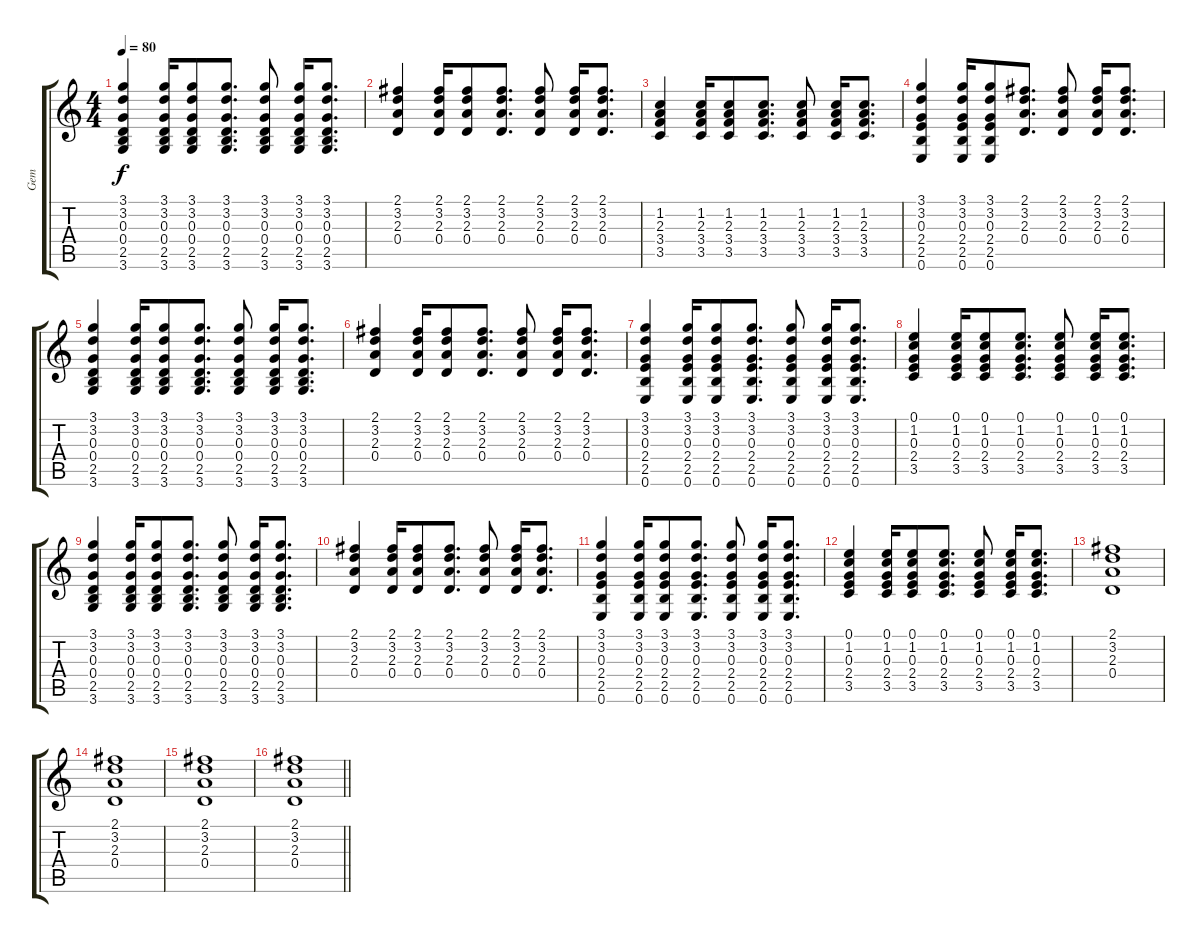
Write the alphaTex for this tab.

\track ("Gem" "Gem") {instrument overdrivenguitar}
\staff {score tabs}
\tuning (E4 B3 G3 D3 A2 E2) {hide}
\ts (4 4)
\tempo 80
\clef g2
\ks c
(3.1 3.2 0.3 0.4 2.5 3.6).4{dy f} (3.1 3.2 0.3 0.4 2.5 3.6).16 (3.1 3.2 0.3 0.4 2.5 3.6).8 (3.1 3.2 0.3 0.4 2.5 3.6).8{d} (3.1 3.2 0.3 0.4 2.5 3.6).8 (3.1 3.2 0.3 0.4 2.5 3.6).16 (3.1 3.2 0.3 0.4 2.5 3.6).8{d} |
(2.1 3.2 2.3 0.4).4 (2.1 3.2 2.3 0.4).16 (2.1 3.2 2.3 0.4).8 (2.1 3.2 2.3 0.4).8{d} (2.1 3.2 2.3 0.4).8 (2.1 3.2 2.3 0.4).16 (2.1 3.2 2.3 0.4).8{d} |
(1.2 2.3 3.4 3.5).4 (1.2 2.3 3.4 3.5).16 (1.2 2.3 3.4 3.5).8 (1.2 2.3 3.4 3.5).8{d} (1.2 2.3 3.4 3.5).8 (1.2 2.3 3.4 3.5).16 (1.2 2.3 3.4 3.5).8{d} |
(3.1 3.2 0.3 2.4 2.5 0.6).4 (3.1 3.2 0.3 2.4 2.5 0.6).16 (3.1 3.2 0.3 2.4 2.5 0.6).8 (2.1 3.2 2.3 0.4).8{d} (2.1 3.2 2.3 0.4).8 (2.1 3.2 2.3 0.4).16 (2.1 3.2 2.3 0.4).8{d} |
(3.1 3.2 0.3 0.4 2.5 3.6).4 (3.1 3.2 0.3 0.4 2.5 3.6).16 (3.1 3.2 0.3 0.4 2.5 3.6).8 (3.1 3.2 0.3 0.4 2.5 3.6).8{d} (3.1 3.2 0.3 0.4 2.5 3.6).8 (3.1 3.2 0.3 0.4 2.5 3.6).16 (3.1 3.2 0.3 0.4 2.5 3.6).8{d} |
(2.1 3.2 2.3 0.4).4 (2.1 3.2 2.3 0.4).16 (2.1 3.2 2.3 0.4).8 (2.1 3.2 2.3 0.4).8{d} (2.1 3.2 2.3 0.4).8 (2.1 3.2 2.3 0.4).16 (2.1 3.2 2.3 0.4).8{d} |
(3.1 3.2 0.3 2.4 2.5 0.6).4 (3.1 3.2 0.3 2.4 2.5 0.6).16 (3.1 3.2 0.3 2.4 2.5 0.6).8 (3.1 3.2 0.3 2.4 2.5 0.6).8{d} (3.1 3.2 0.3 2.4 2.5 0.6).8 (3.1 3.2 0.3 2.4 2.5 0.6).16 (3.1 3.2 0.3 2.4 2.5 0.6).8{d} |
(0.1 1.2 0.3 2.4 3.5).4 (0.1 1.2 0.3 2.4 3.5).16 (0.1 1.2 0.3 2.4 3.5).8 (0.1 1.2 0.3 2.4 3.5).8{d} (0.1 1.2 0.3 2.4 3.5).8 (0.1 1.2 0.3 2.4 3.5).16 (0.1 1.2 0.3 2.4 3.5).8{d} |
(3.1 3.2 0.3 0.4 2.5 3.6).4 (3.1 3.2 0.3 0.4 2.5 3.6).16 (3.1 3.2 0.3 0.4 2.5 3.6).8 (3.1 3.2 0.3 0.4 2.5 3.6).8{d} (3.1 3.2 0.3 0.4 2.5 3.6).8 (3.1 3.2 0.3 0.4 2.5 3.6).16 (3.1 3.2 0.3 0.4 2.5 3.6).8{d} |
(2.1 3.2 2.3 0.4).4 (2.1 3.2 2.3 0.4).16 (2.1 3.2 2.3 0.4).8 (2.1 3.2 2.3 0.4).8{d} (2.1 3.2 2.3 0.4).8 (2.1 3.2 2.3 0.4).16 (2.1 3.2 2.3 0.4).8{d} |
(3.1 3.2 0.3 2.4 2.5 0.6).4 (3.1 3.2 0.3 2.4 2.5 0.6).16 (3.1 3.2 0.3 2.4 2.5 0.6).8 (3.1 3.2 0.3 2.4 2.5 0.6).8{d} (3.1 3.2 0.3 2.4 2.5 0.6).8 (3.1 3.2 0.3 2.4 2.5 0.6).16 (3.1 3.2 0.3 2.4 2.5 0.6).8{d} |
(0.1 1.2 0.3 2.4 3.5).4 (0.1 1.2 0.3 2.4 3.5).16 (0.1 1.2 0.3 2.4 3.5).8 (0.1 1.2 0.3 2.4 3.5).8{d} (0.1 1.2 0.3 2.4 3.5).8 (0.1 1.2 0.3 2.4 3.5).16 (0.1 1.2 0.3 2.4 3.5).8{d} |
(2.1 3.2 2.3 0.4).1 |
(2.1 3.2 2.3 0.4).1 |
(2.1 3.2 2.3 0.4).1 |
\barLineRight lightlight
(2.1 3.2 2.3 0.4).1
